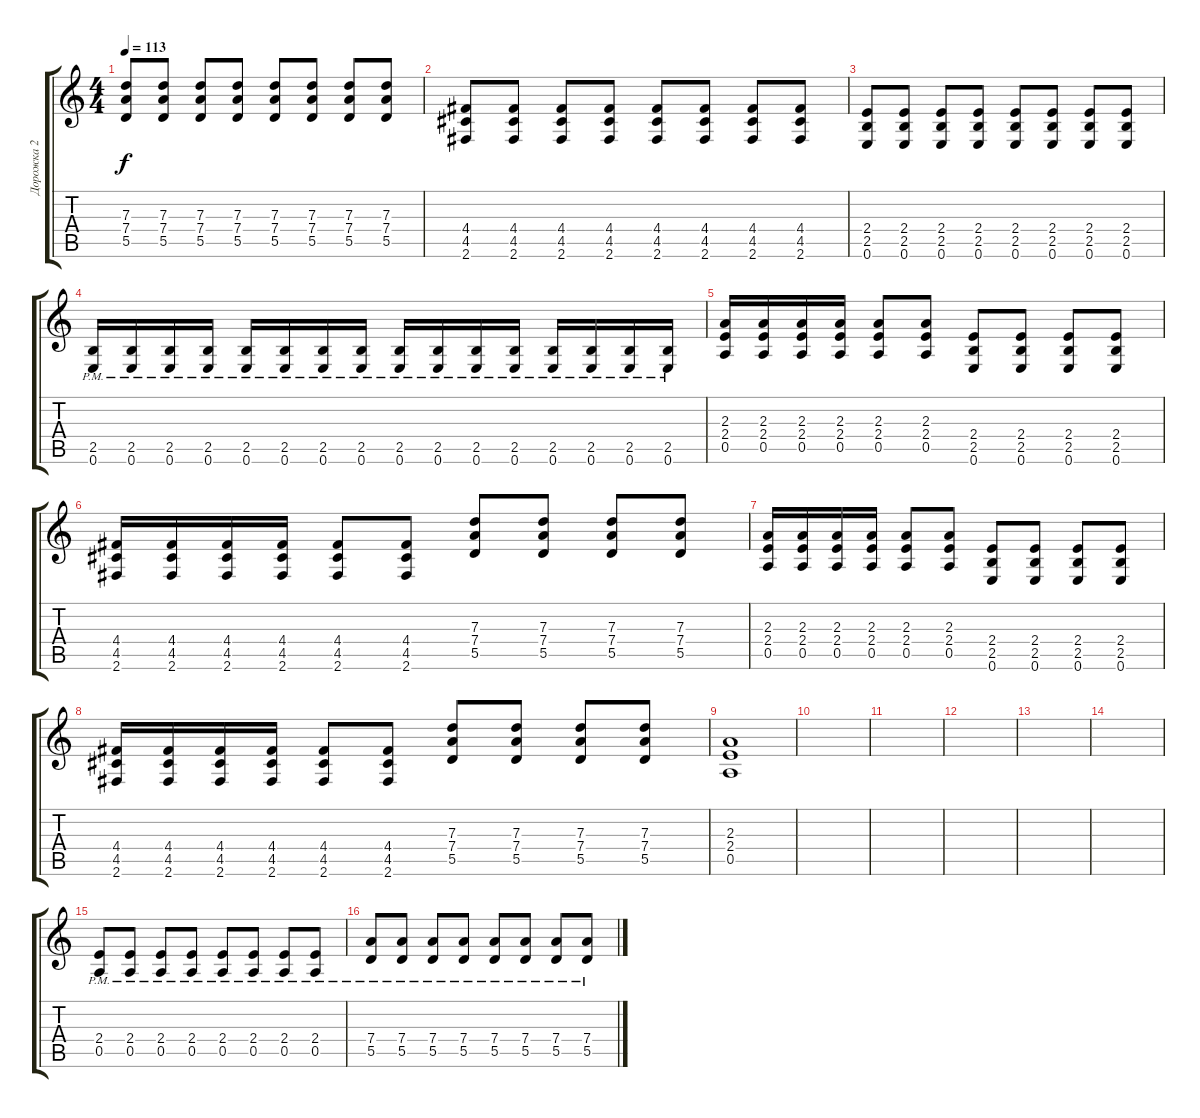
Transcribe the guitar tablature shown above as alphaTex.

\track ("Дорожка 2" "Дорожка 2") {instrument distortionguitar}
\staff {score tabs}
\tuning (E4 B3 G3 D3 A2 E2) {hide}
\ts (4 4)
\tempo 113
\clef g2
\ks c
(7.3 7.4 5.5).8{dy f} (7.3 7.4 5.5).8 (7.3 7.4 5.5).8 (7.3 7.4 5.5).8 (7.3 7.4 5.5).8 (7.3 7.4 5.5).8 (7.3 7.4 5.5).8 (7.3 7.4 5.5).8 |
(4.4 4.5 2.6).8 (4.4 4.5 2.6).8 (4.4 4.5 2.6).8 (4.4 4.5 2.6).8 (4.4 4.5 2.6).8 (4.4 4.5 2.6).8 (4.4 4.5 2.6).8 (4.4 4.5 2.6).8 |
(2.4 2.5 0.6).8 (2.4 2.5 0.6).8 (2.4 2.5 0.6).8 (2.4 2.5 0.6).8 (2.4 2.5 0.6).8 (2.4 2.5 0.6).8 (2.4 2.5 0.6).8 (2.4 2.5 0.6).8 |
(2.5{pm} 0.6{pm}).16 (2.5{pm} 0.6{pm}).16 (2.5{pm} 0.6{pm}).16 (2.5{pm} 0.6{pm}).16 (2.5{pm} 0.6{pm}).16 (2.5{pm} 0.6{pm}).16 (2.5{pm} 0.6{pm}).16 (2.5{pm} 0.6{pm}).16 (2.5{pm} 0.6{pm}).16 (2.5{pm} 0.6{pm}).16 (2.5{pm} 0.6{pm}).16 (2.5{pm} 0.6{pm}).16 (2.5{pm} 0.6{pm}).16 (2.5{pm} 0.6{pm}).16 (2.5{pm} 0.6{pm}).16 (2.5{pm} 0.6{pm}).16 |
(2.3 2.4 0.5).16 (2.3 2.4 0.5).16 (2.3 2.4 0.5).16 (2.3 2.4 0.5).16 (2.3 2.4 0.5).8 (2.3 2.4 0.5).8 (2.4 2.5 0.6).8 (2.4 2.5 0.6).8 (2.4 2.5 0.6).8 (2.4 2.5 0.6).8 |
(4.4 4.5 2.6).16 (4.4 4.5 2.6).16 (4.4 4.5 2.6).16 (4.4 4.5 2.6).16 (4.4 4.5 2.6).8 (4.4 4.5 2.6).8 (7.3 7.4 5.5).8 (7.3 7.4 5.5).8 (7.3 7.4 5.5).8 (7.3 7.4 5.5).8 |
(2.3 2.4 0.5).16 (2.3 2.4 0.5).16 (2.3 2.4 0.5).16 (2.3 2.4 0.5).16 (2.3 2.4 0.5).8 (2.3 2.4 0.5).8 (2.4 2.5 0.6).8 (2.4 2.5 0.6).8 (2.4 2.5 0.6).8 (2.4 2.5 0.6).8 |
(4.4 4.5 2.6).16 (4.4 4.5 2.6).16 (4.4 4.5 2.6).16 (4.4 4.5 2.6).16 (4.4 4.5 2.6).8 (4.4 4.5 2.6).8 (7.3 7.4 5.5).8 (7.3 7.4 5.5).8 (7.3 7.4 5.5).8 (7.3 7.4 5.5).8 |
(2.3 2.4 0.5).1 |
|
|
|
|
|
(2.4{pm} 0.5{pm}).8 (2.4{pm} 0.5{pm}).8 (2.4{pm} 0.5{pm}).8 (2.4{pm} 0.5{pm}).8 (2.4{pm} 0.5{pm}).8 (2.4{pm} 0.5{pm}).8 (2.4{pm} 0.5{pm}).8 (2.4{pm} 0.5{pm}).8 |
(7.4{pm} 5.5{pm}).8 (7.4{pm} 5.5{pm}).8 (7.4{pm} 5.5{pm}).8 (7.4{pm} 5.5{pm}).8 (7.4{pm} 5.5{pm}).8 (7.4{pm} 5.5{pm}).8 (7.4{pm} 5.5{pm}).8 (7.4{pm} 5.5{pm}).8
